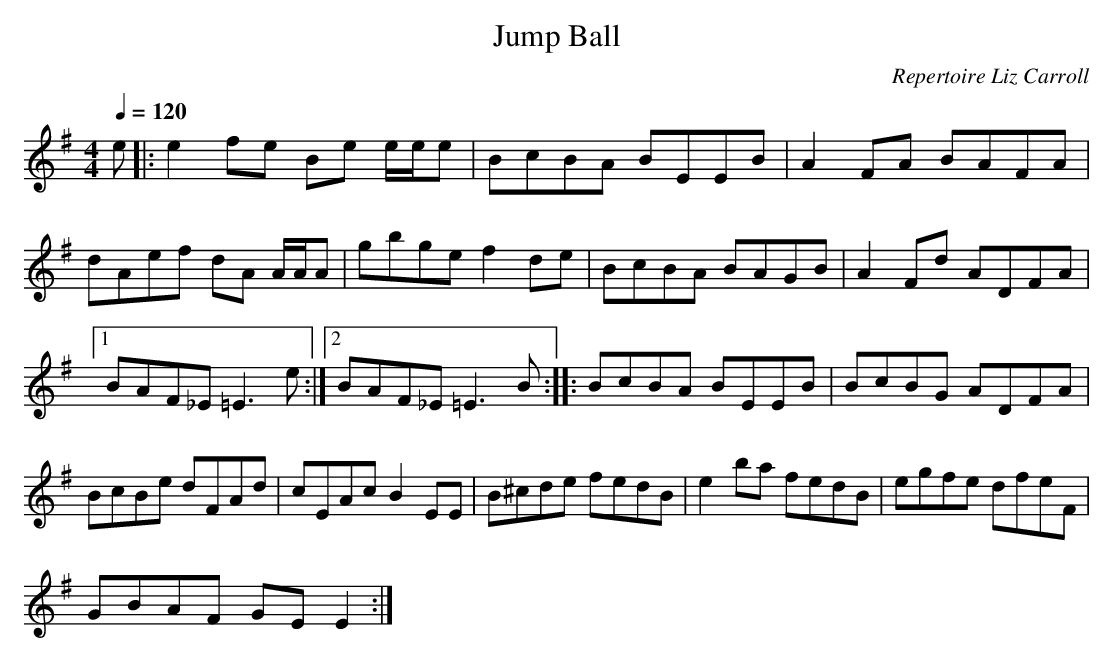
X:1
T:Jump Ball
C:Repertoire Liz Carroll
Q:1/4=120
M:4/4
L:1/8
K:G
e |:e2 fe Be e/e/e |BcBA BEEB |A2 FA BAFA |dAef dA A/A/A |gbge f2 de |BcBA BAGB |A2 Fd ADFA |[1BAF_E =E3 e :|[2BAF_E =E3 B ::BcBA BEEB |BcBG ADFA |BcBe dFAd |cEAc B2 EE |B^cde fedB |e2 ba fedB |egfe dfeF |
GBAF GE E2 :|
